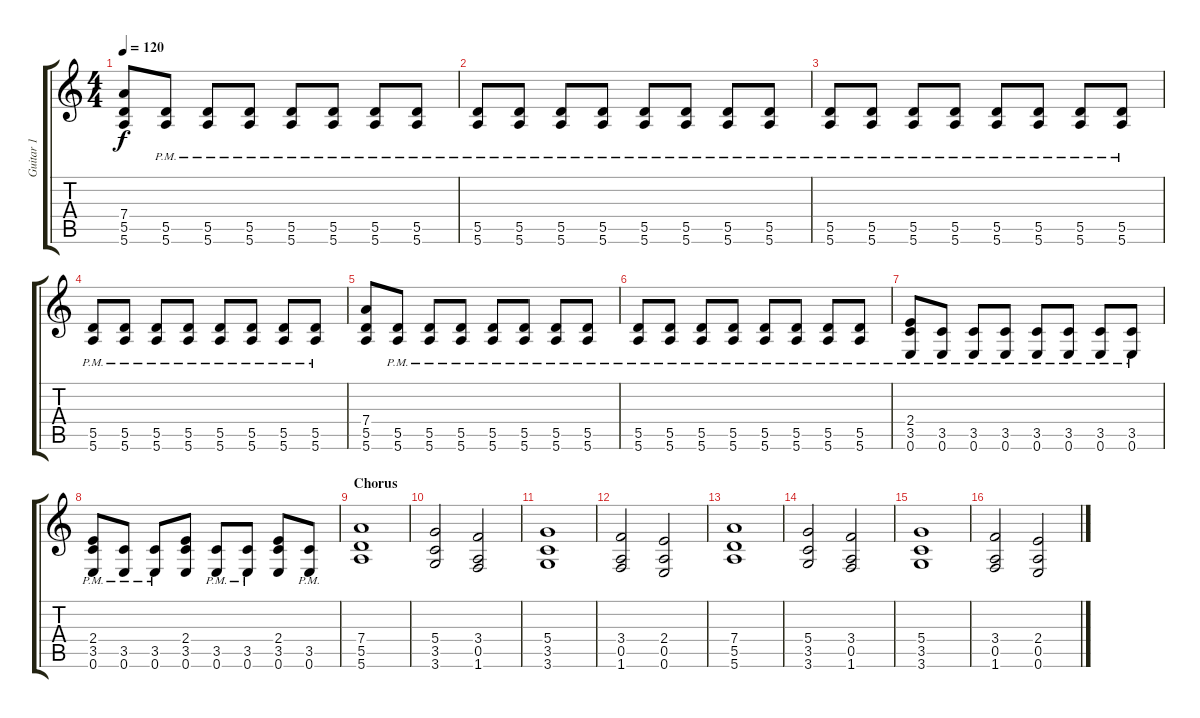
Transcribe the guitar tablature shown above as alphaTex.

\track ("Guitar 1" "Guitar 1") {instrument distortionguitar}
\staff {score tabs}
\tuning (E4 B3 G3 D3 A2 E2) {hide}
\ts (4 4)
\tempo 120
\clef g2
\ks c
(7.4 5.5 5.6).8{dy f} (5.5{pm} 5.6).8 (5.5{pm} 5.6).8 (5.5{pm} 5.6).8 (5.5{pm} 5.6).8 (5.5{pm} 5.6).8 (5.5{pm} 5.6).8 (5.5{pm} 5.6).8 |
(5.5{pm} 5.6).8 (5.5{pm} 5.6).8 (5.5{pm} 5.6).8 (5.5{pm} 5.6).8 (5.5{pm} 5.6).8 (5.5{pm} 5.6).8 (5.5{pm} 5.6).8 (5.5{pm} 5.6).8 |
(5.5{pm} 5.6).8 (5.5{pm} 5.6).8 (5.5{pm} 5.6).8 (5.5{pm} 5.6).8 (5.5{pm} 5.6).8 (5.5{pm} 5.6).8 (5.5{pm} 5.6).8 (5.5{pm} 5.6).8 |
(5.5{pm} 5.6).8 (5.5{pm} 5.6).8 (5.5{pm} 5.6).8 (5.5{pm} 5.6).8 (5.5{pm} 5.6).8 (5.5{pm} 5.6).8 (5.5{pm} 5.6).8 (5.5{pm} 5.6).8 |
(7.4 5.5 5.6).8 (5.5{pm} 5.6).8 (5.5{pm} 5.6).8 (5.5{pm} 5.6).8 (5.5{pm} 5.6).8 (5.5{pm} 5.6).8 (5.5{pm} 5.6).8 (5.5{pm} 5.6).8 |
(5.5{pm} 5.6).8 (5.5{pm} 5.6).8 (5.5{pm} 5.6).8 (5.5{pm} 5.6).8 (5.5{pm} 5.6).8 (5.5{pm} 5.6).8 (5.5{pm} 5.6).8 (5.5{pm} 5.6).8 |
(2.4 3.5{pm} 0.6).8 (3.5{pm} 0.6).8 (3.5{pm} 0.6).8 (3.5{pm} 0.6).8 (3.5{pm} 0.6).8 (3.5{pm} 0.6).8 (3.5{pm} 0.6).8 (3.5{pm} 0.6).8 |
(2.4 3.5{pm} 0.6).8 (3.5{pm} 0.6).8 (3.5{pm} 0.6).8 (2.4 3.5 0.6).8 (3.5{pm} 0.6).8 (3.5{pm} 0.6).8 (2.4 3.5 0.6).8 (3.5{pm} 0.6).8 |
\section ("" "Chorus")
(7.4 5.5 5.6).1 |
(5.4 3.5 3.6).2 (3.4 0.5 1.6).2 |
(5.4 3.5 3.6).1 |
(3.4 0.5 1.6).2 (2.4 0.5 0.6).2 |
(7.4 5.5 5.6).1 |
(5.4 3.5 3.6).2 (3.4 0.5 1.6).2 |
(5.4 3.5 3.6).1 |
(3.4 0.5 1.6).2 (2.4 0.5 0.6).2
